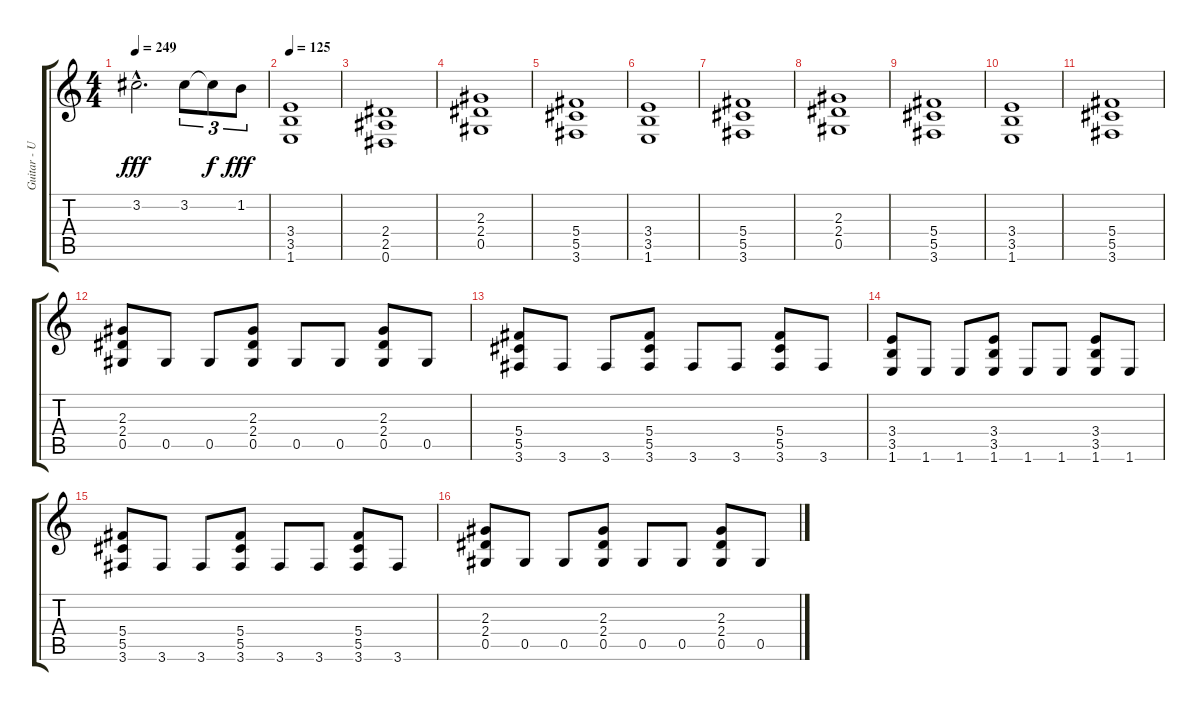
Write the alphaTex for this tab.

\track ("Guitar - Uriy Melisov" "Guitar - U") {instrument distortionguitar}
\staff {score tabs}
\tuning (Eb4 Bb3 Gb3 Db3 Ab2 Eb2) {hide}
\ts (4 4)
\tempo 249
\clef g2
\ks c
3.2{hac}.2{d dy fff} 3.2.8{tu (3 2)} 3.2{t}.8{tu (3 2) dy f} 1.2.8{tu (3 2) dy fff} |
\tempo 125
(3.4 3.5 1.6).1 |
(2.4 2.5 0.6).1 |
(2.3 2.4 0.5).1 |
(5.4 5.5 3.6).1 |
(3.4 3.5 1.6).1 |
(5.4 5.5 3.6).1 |
(2.3 2.4 0.5).1 |
(5.4 5.5 3.6).1 |
(3.4 3.5 1.6).1 |
(5.4 5.5 3.6).1 |
(2.3 2.4 0.5).8 0.5.8 0.5.8 (2.3 2.4 0.5).8 0.5.8 0.5.8 (2.3 2.4 0.5).8 0.5.8 |
(5.4 5.5 3.6).8 3.6.8 3.6.8 (5.4 5.5 3.6).8 3.6.8 3.6.8 (5.4 5.5 3.6).8 3.6.8 |
(3.4 3.5 1.6).8 1.6.8 1.6.8 (3.4 3.5 1.6).8 1.6.8 1.6.8 (3.4 3.5 1.6).8 1.6.8 |
(5.4 5.5 3.6).8 3.6.8 3.6.8 (5.4 5.5 3.6).8 3.6.8 3.6.8 (5.4 5.5 3.6).8 3.6.8 |
(2.3 2.4 0.5).8 0.5.8 0.5.8 (2.3 2.4 0.5).8 0.5.8 0.5.8 (2.3 2.4 0.5).8 0.5.8
